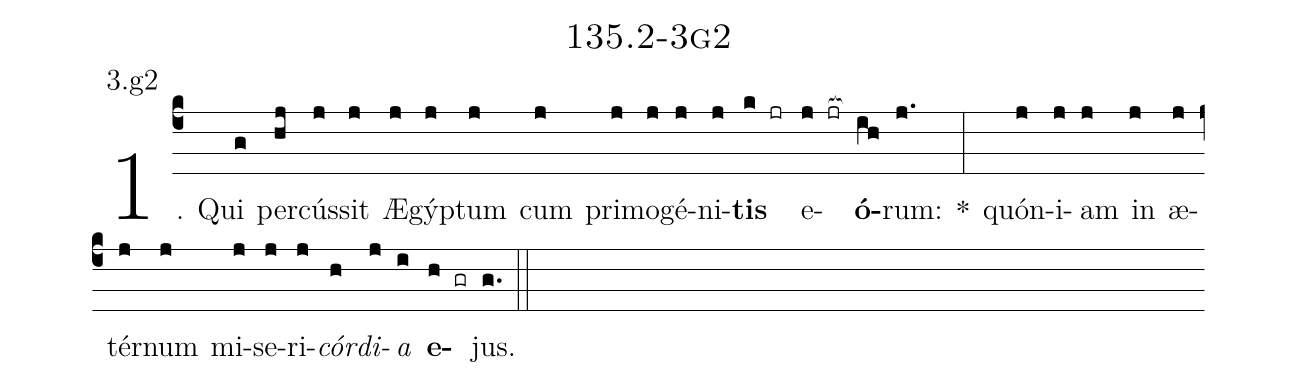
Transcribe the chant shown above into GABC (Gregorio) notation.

name: 135.2-3g2;
annotation: 3.g2;
%%
(c4)1. Qui(g) per(hj)cús(j)sit(j) Æ(j)gýp(j)tum(j) cum(j) pri(j)mo(j)gé(j)ni(j)<b>tis</b>(k jr) e(j jr[ocb:1{])<b>ó</b>(ih[ocb:0}])rum:(j.) *(:) quón(j)i(j)am(j) in(j) æ(j)tér(j)num(j) mi(j)se(j)ri(j)<i>cór</i>(h)<i>di</i>(j)<i>a</i>(i) <b>e</b>(h gr)jus.(g.) (::)


%E(j) u(h) o(j) u(i) a(h) e.(g.) (::)
